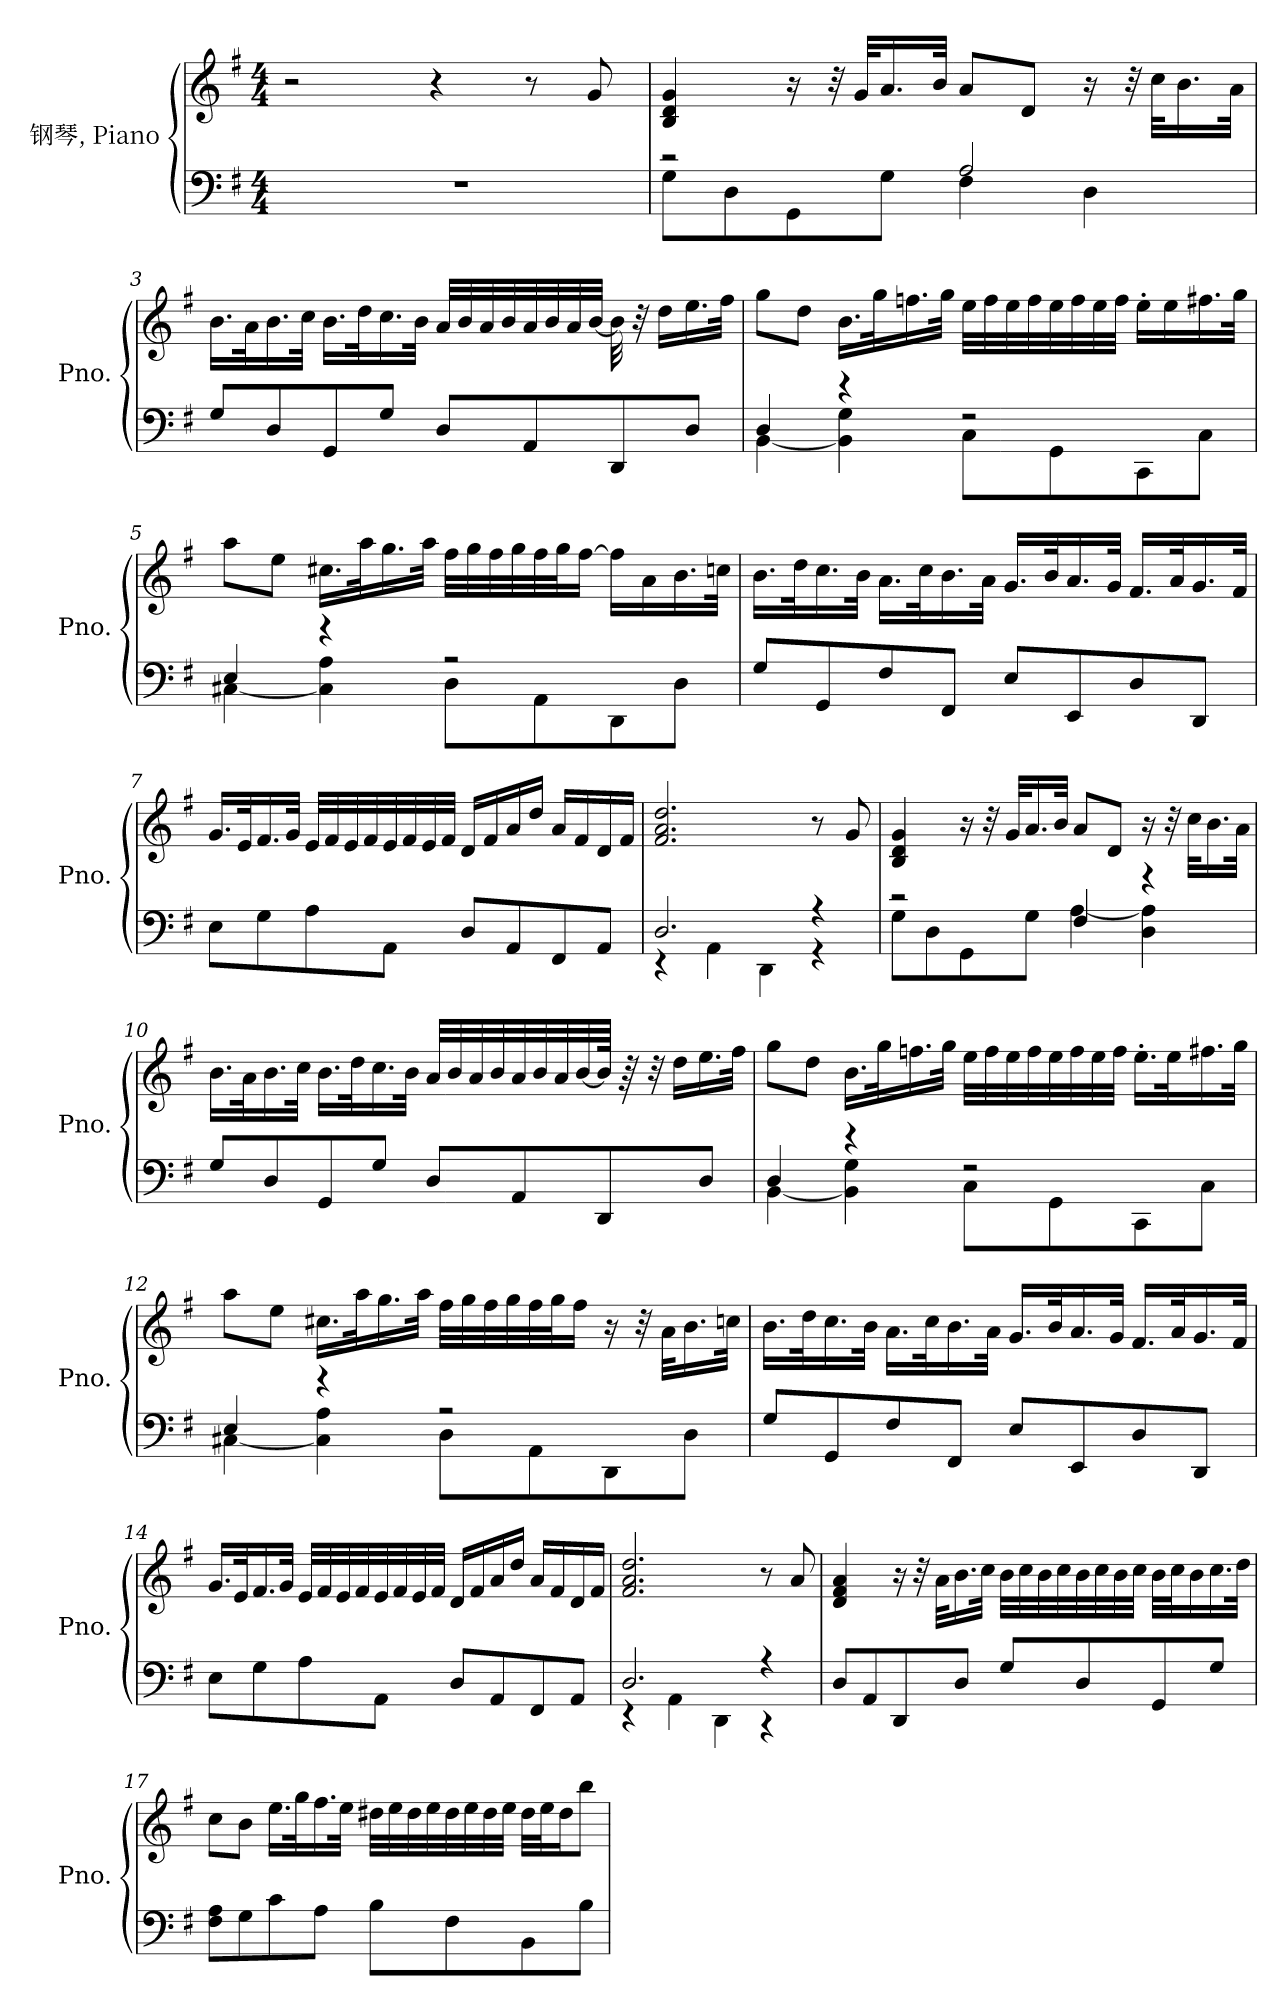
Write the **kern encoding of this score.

**kern	**kern
*part2	*part1
*staff2	*staff1
*I"钢琴, Piano	*I"钢琴, Piano
*I'Pno.	*I'Pno.
*clefF4	*clefG2
*k[f#]	*k[f#]
*M4/4	*M4/4
*MM95	*MM95
=1	=1
1r	2r
.	4r
.	8r
.	8g/
=2	=2
*^	*
2r	8G\L	4B/ 4d/ 4g/
.	8D\	.
.	8GG\	16r
.	.	32r
.	.	32g/KLL
.	8G\J	16.a/
.	.	32b/JJk
2A/	4F#\	8a/L
.	.	8d/J
.	4D\	16r
.	.	32r
.	.	32cc\KLL
.	.	16.b\
.	.	32a\JJk
*v	*v	*
!!LO:LB:g=z
=3	=3
8G/L	16.b\LL
.	32a\K
8D/	16.b\
.	32cc\JJk
8GG/	16.b\LL
.	32dd\K
8G/J	16.cc\
.	32b\JJk
8D/L	32a/LLL
.	32b/
.	32a/
.	32b/
8AA/	32a/
.	32b/
.	32a/
.	[32b/JJJ
8DD/	32b\]
.	32r
.	16dd\LL
8D/J	16.ee\
.	32ff#\JJk
=4	=4
*^	*
4D/	[4BB\	8gg\L
.	.	8dd\J
4r	4BB\] 4G\	16.b\LL
.	.	32gg\K
.	.	16.ffn\
.	.	32gg\JJk
2r	8C\L	32ee\LLL
.	.	32ff\
.	.	32ee\
.	.	32ff\
.	8GG\	32ee\
.	.	32ff\
.	.	32ee\
.	.	32ff\JJJ
.	8CC\	16ee'\LL
.	.	16ee\
.	8C\J	16.ff#X\
.	.	32gg\JJk
!!LO:LB:g=z
=5	=5	=5
4E/	[4C#X\	8aa\L
.	.	8ee\J
4r	4C#\] 4A\	16.cc#X\LL
.	.	32aa\K
.	.	16.gg\
.	.	32aa\JJk
2r	8D\L	32ff#\LLL
.	.	32gg\
.	.	32ff#\
.	.	32gg\
.	8AA\	32ff#\
.	.	32gg\J
.	.	[16ff#\JJ
.	8DD\	16ff#\LL]
.	.	16a\
.	8D\J	16.b\
.	.	32ccn\JJk
*v	*v	*
=6	=6
8G/L	16.b\LL
.	32dd\K
8GG/	16.cc\
.	32b\JJk
8F#/	16.a\LL
.	32cc\K
8FF#/J	16.b\
.	32a\JJk
8E/L	16.g/LL
.	32b/K
8EE/	16.a/
.	32g/JJk
8D/	16.f#/LL
.	32a/K
8DD/J	16.g/
.	32f#/JJk
!!LO:LB:g=z
=7	=7
8E\L	16.g/LL
.	32e/K
8G\	16.f#/
.	32g/JJk
8A\	32e/LLL
.	32f#/
.	32e/
.	32f#/
8AA\J	32e/
.	32f#/
.	32e/
.	32f#/JJJ
8D/L	16d/LL
.	16f#/
8AA/	16a/
.	16dd/JJ
8FF#/	16a/LL
.	16f#/
8AA/J	16d/
.	16f#/JJ
=8	=8
*^	*
2.D/	4r	2.f#/ 2.a/ 2.dd/
.	4AA\	.
.	4DD\	.
4r	4r	8r
.	.	8g/
=9	=9	=9
2r	8G\L	4B/ 4d/ 4g/
.	8D\	.
.	8GG\	16r
.	.	32r
.	.	32g/KLL
.	8G\J	16.a/
.	.	32b/JJk
4F#/	[4A\	8a/L
.	.	8d/J
4r	4D\ 4A\]	16r
.	.	32r
.	.	32cc\KLL
.	.	16.b\
.	.	32a\JJk
*v	*v	*
!!LO:LB:g=z
=10	=10
8G/L	16.b\LL
.	32a\K
8D/	16.b\
.	32cc\JJk
8GG/	16.b\LL
.	32dd\K
8G/J	16.cc\
.	32b\JJk
8D/L	32a/LLL
.	32b/
.	32a/
.	32b/
8AA/	32a/
.	32b/
.	32a/
.	[32b/
8DD/	64b/JJJk]
.	64r
.	32r
.	16dd\LL
8D/J	16.ee\
.	32ff#\JJk
=11	=11
*^	*
4D/	[4BB\	8gg\L
.	.	8dd\J
4r	4BB\] 4G\	16.b\LL
.	.	32gg\K
.	.	16.ffn\
.	.	32gg\JJk
2r	8C\L	32ee\LLL
.	.	32ff\
.	.	32ee\
.	.	32ff\
.	8GG\	32ee\
.	.	32ff\
.	.	32ee\
.	.	32ff\JJJ
.	8CC\	16.ee'\LL
.	.	32ee\K
.	8C\J	16.ff#X\
.	.	32gg\JJk
!!LO:LB:g=z
=12	=12	=12
4E/	[4C#X\	8aa\L
.	.	8ee\J
4r	4C#\] 4A\	16.cc#X\LL
.	.	32aa\K
.	.	16.gg\
.	.	32aa\JJk
2r	8D\L	32ff#\LLL
.	.	32gg\
.	.	32ff#\
.	.	32gg\
.	8AA\	32ff#\
.	.	32gg\J
.	.	16ff#\JJ
.	8DD\	16r
.	.	32r
.	.	32a\KLL
.	8D\J	16.b\
.	.	32ccn\JJk
*v	*v	*
=13	=13
8G/L	16.b\LL
.	32dd\K
8GG/	16.cc\
.	32b\JJk
8F#/	16.a\LL
.	32cc\K
8FF#/J	16.b\
.	32a\JJk
8E/L	16.g/LL
.	32b/K
8EE/	16.a/
.	32g/JJk
8D/	16.f#/LL
.	32a/K
8DD/J	16.g/
.	32f#/JJk
!!LO:PB:g=z
=14	=14
8E\L	16.g/LL
.	32e/K
8G\	16.f#/
.	32g/JJk
8A\	32e/LLL
.	32f#/
.	32e/
.	32f#/
8AA\J	32e/
.	32f#/
.	32e/
.	32f#/JJJ
8D/L	16d/LL
.	16f#/
8AA/	16a/
.	16dd/JJ
8FF#/	16a/LL
.	16f#/
8AA/J	16d/
.	16f#/JJ
=15	=15
*^	*
2.D/	4r	2.f#/ 2.a/ 2.dd/
.	4AA\	.
.	4DD\	.
4r	4r	8r
.	.	8a/
*v	*v	*
!!LO:LB:g=z
=16	=16
8D/L	4d/ 4f#/ 4a/
8AA/	.
8DD/	16r
.	32r
.	32a\KLL
8D/J	16.b\
.	32cc\JJk
8G/L	32b\LLL
.	32cc\
.	32b\
.	32cc\
8D/	32b\
.	32cc\
.	32b\
.	32cc\JJJ
8GG/	32b\LLL
.	32cc\J
.	16b\
8G/J	16.cc\
.	32dd\JJk
=17	=17
8F#\ 8A\L	8cc\L
8G\	8b\J
8c\	16.ee\LL
.	32gg\K
8A\J	16.ff#\
.	32ee\JJk
8B\L	32dd#X\LLL
.	32ee\
.	32dd#\
.	32ee\
8F#\	32dd#\
.	32ee\
.	32dd#\
.	32ee\JJJ
8BB\	32dd#\LLL
.	32ee\J
.	16dd#\J
8B\J	8bb\J
=	=
*-	*-
